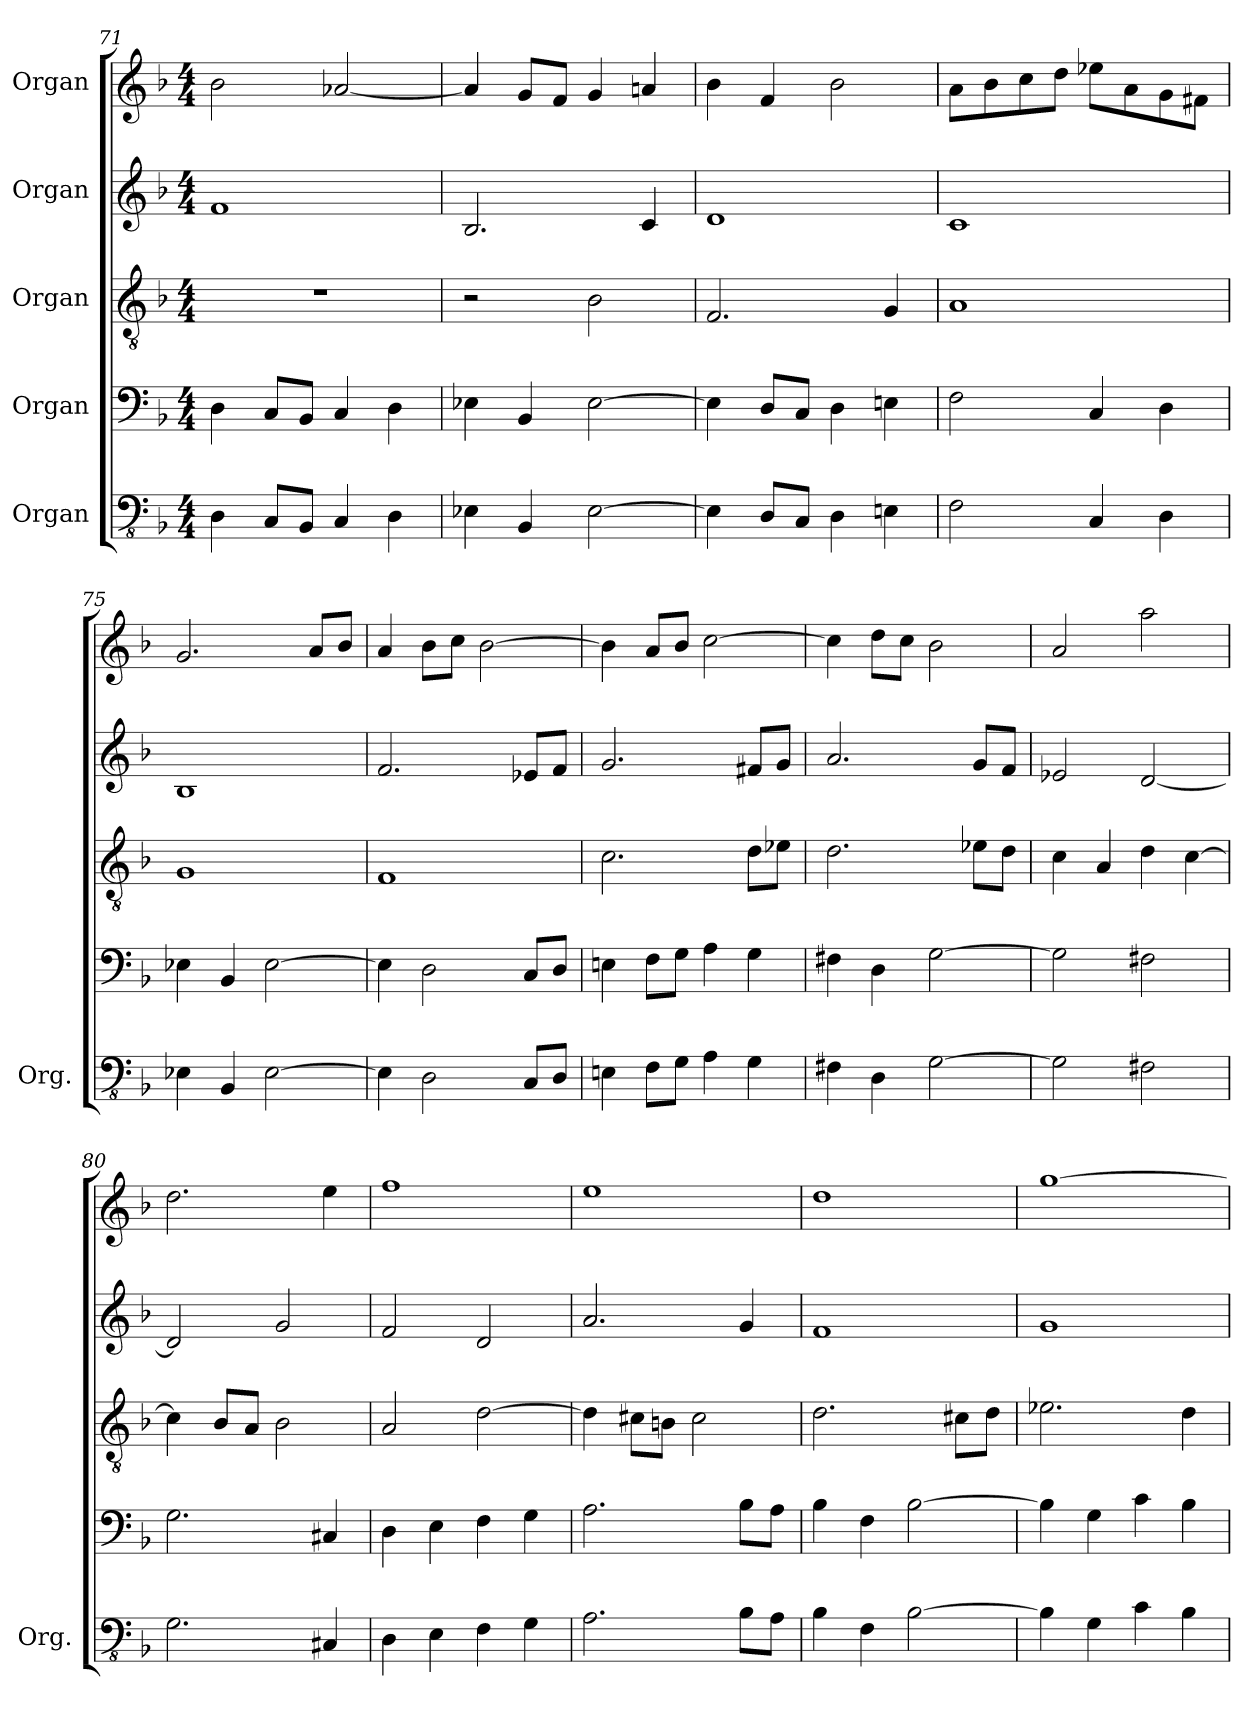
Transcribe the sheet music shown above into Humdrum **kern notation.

**kern	**kern	**kern	**kern	**kern
*part5	*part4	*part3	*part2	*part1
*staff5	*staff4	*staff3	*staff2	*staff1
*I"Organ	*I"Organ	*I"Organ	*I"Organ	*I"Organ
*I'Org.	*	*	*	*
*clefFv4	*clefF4	*clefGv2	*clefG2	*clefG2
*k[b-]	*k[b-]	*k[b-]	*k[b-]	*k[b-]
*M4/4	*M4/4	*M4/4	*M4/4	*M4/4
=71	=71	=71	=71	=71
4DD\	4D\	1r	1f	2b-\
8CC/L	8C/L	.	.	.
8BBB-/J	8BB-/J	.	.	.
4CC/	4C/	.	.	[2a-X/
4DD\	4D\	.	.	.
=72	=72	=72	=72	=72
4EE-X\	4E-X\	2r	2.B-/	4a-/]
4BBB-/	4BB-/	.	.	8g/L
.	.	.	.	8f/J
[2EE-\	[2E-\	2B-\	.	4g/
.	.	.	4c/	4an/
=73	=73	=73	=73	=73
4EE-\]	4E-\]	2.F/	1d	4b-\
8DD/L	8D/L	.	.	4f/
8CC/J	8C/J	.	.	.
4DD\	4D\	.	.	2b-\
4EEn\	4En\	4G/	.	.
=74	=74	=74	=74	=74
2FF\	2F\	1A	1c	8a\L
.	.	.	.	8b-\
.	.	.	.	8cc\
.	.	.	.	8dd\J
4CC/	4C/	.	.	8ee-X\L
.	.	.	.	8a\
4DD\	4D\	.	.	8g\
.	.	.	.	8f#X\J
=75	=75	=75	=75	=75
4EE-X\	4E-X\	1G	1B-	2.g/
4BBB-/	4BB-/	.	.	.
[2EE-\	[2E-\	.	.	.
.	.	.	.	8a/L
.	.	.	.	8b-/J
!!LO:LB:g=z
=76	=76	=76	=76	=76
4EE-\]	4E-\]	1F	2.f/	4a/
2DD\	2D\	.	.	8b-\L
.	.	.	.	8cc\J
.	.	.	.	[2b-\
8CC/L	8C/L	.	8e-X/L	.
8DD/J	8D/J	.	8f/J	.
=77	=77	=77	=77	=77
4EEn\	4En\	2.c\	2.g/	4b-\]
8FF\L	8F\L	.	.	8a/L
8GG\J	8G\J	.	.	8b-/J
4AA\	4A\	.	.	[2cc\
4GG\	4G\	8d\L	8f#X/L	.
.	.	8e-X\J	8g/J	.
=78	=78	=78	=78	=78
4FF#X\	4F#X\	2.d\	2.a/	4cc\]
4DD\	4D\	.	.	8dd\L
.	.	.	.	8cc\J
[2GG\	[2G\	.	.	2b-\
.	.	8e-X\L	8g/L	.
.	.	8d\J	8f/J	.
=79	=79	=79	=79	=79
2GG\]	2G\]	4c\	2e-X/	2a/
.	.	4A/	.	.
2FF#X\	2F#X\	4d\	[2d/	2aa\
.	.	[4c\	.	.
=80	=80	=80	=80	=80
2.GG\	2.G\	4c\]	2d/]	2.dd\
.	.	8B-/L	.	.
.	.	8A/J	.	.
.	.	2B-\	2g/	.
4CC#X/	4C#X/	.	.	4ee\
=81	=81	=81	=81	=81
4DD\	4D\	2A/	2f/	1ff
4EE\	4E\	.	.	.
4FF\	4F\	[2d\	2d/	.
4GG\	4G\	.	.	.
=82	=82	=82	=82	=82
2.AA\	2.A\	4d\]	2.a/	1ee
.	.	8c#X\L	.	.
.	.	8Bn\J	.	.
.	.	2c#\	.	.
8BB-\L	8B-\L	.	4g/	.
8AA\J	8A\J	.	.	.
!!LO:LB:g=z
=83	=83	=83	=83	=83
4BB-\	4B-\	2.d\	1f	1dd
4FF\	4F\	.	.	.
[2BB-\	[2B-\	.	.	.
.	.	8c#X\L	.	.
.	.	8d\J	.	.
=84	=84	=84	=84	=84
4BB-\]	4B-\]	2.e-X\	1g	[1gg
4GG\	4G\	.	.	.
4C\	4c\	.	.	.
4BB-\	4B-\	4d\	.	.
=	=	=	=	=
*-	*-	*-	*-	*-
